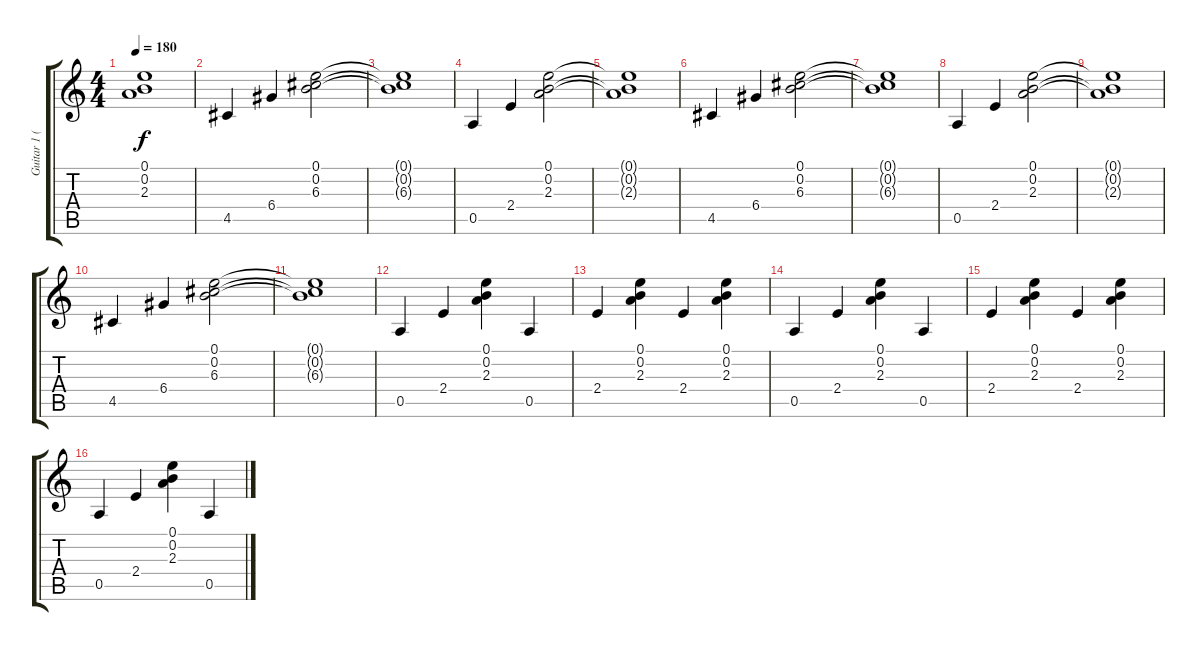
\track ("Guitar 1 (Matt)" "Guitar 1 (") {instrument acousticguitarsteel}
\staff {score tabs}
\tuning (E4 B3 G3 D3 A2 E2) {hide}
\ts (4 4)
\tempo 180
\clef g2
\ks c
(0.1{t} 0.2{t} 2.3{t}).1{dy f} |
4.5.4 6.4.4 (0.1 0.2 6.3).2 |
(0.1{t} 0.2{t} 6.3{t}).1 |
0.5.4 2.4.4 (0.1 0.2 2.3).2 |
(0.1{t} 0.2{t} 2.3{t}).1 |
4.5.4 6.4.4 (0.1 0.2 6.3).2 |
(0.1{t} 0.2{t} 6.3{t}).1 |
0.5.4 2.4.4 (0.1 0.2 2.3).2 |
(0.1{t} 0.2{t} 2.3{t}).1 |
4.5.4 6.4.4 (0.1 0.2 6.3).2 |
(0.1{t} 0.2{t} 6.3{t}).1 |
0.5.4 2.4.4 (0.1 0.2 2.3).4 0.5.4 |
2.4.4 (0.1 0.2 2.3).4 2.4.4 (0.1 0.2 2.3).4 |
0.5.4 2.4.4 (0.1 0.2 2.3).4 0.5.4 |
2.4.4 (0.1 0.2 2.3).4 2.4.4 (0.1 0.2 2.3).4 |
0.5.4 2.4.4 (0.1 0.2 2.3).4 0.5.4
